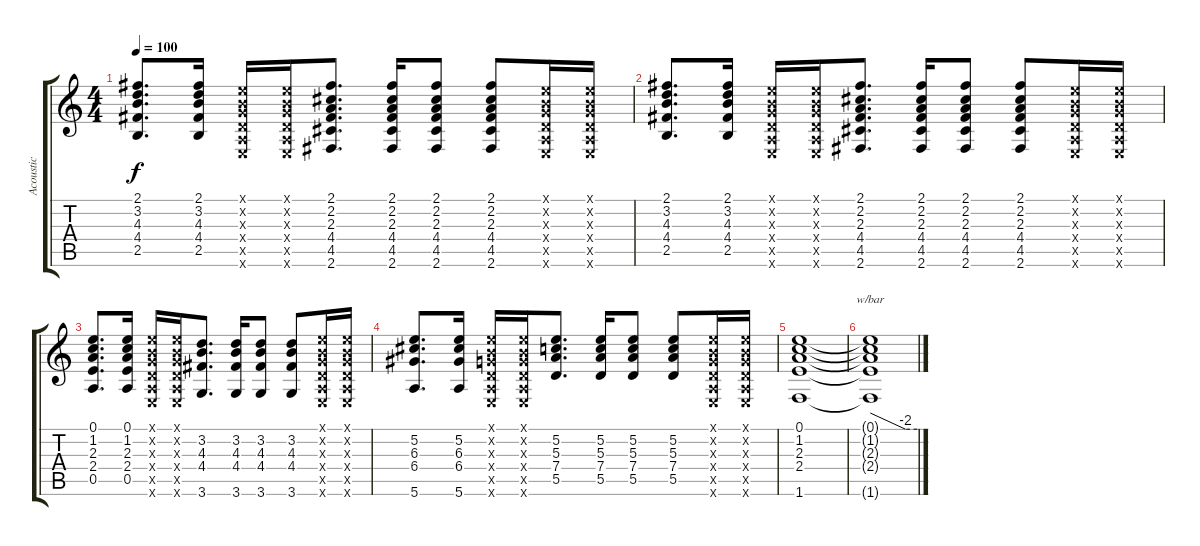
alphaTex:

\track ("Acoustic" "Acoustic") {instrument acousticguitarsteel}
\staff {score tabs}
\tuning (E4 B3 G3 D3 A2 E2) {hide}
\ts (4 4)
\tempo 100
\clef g2
\ks c
(2.1 3.2 4.3 4.4 2.5).8{d dy f} (2.1 3.2 4.3 4.4 2.5).16 (0.1{x} 0.2{x} 0.3{x} 0.4{x} 0.5{x} 0.6{x}).16 (0.1{x} 0.2{x} 0.3{x} 0.4{x} 0.5{x} 0.6{x}).16 (2.1 2.2 2.3 4.4 4.5 2.6).8{d} (2.1 2.2 2.3 4.4 4.5 2.6).16 (2.1 2.2 2.3 4.4 4.5 2.6).8 (2.1 2.2 2.3 4.4 4.5 2.6).8 (0.1{x} 0.2{x} 0.3{x} 0.4{x} 0.5{x} 0.6{x}).16 (0.1{x} 0.2{x} 0.3{x} 0.4{x} 0.5{x} 0.6{x}).16 |
(2.1 3.2 4.3 4.4 2.5).8{d} (2.1 3.2 4.3 4.4 2.5).16 (0.1{x} 0.2{x} 0.3{x} 0.4{x} 0.5{x} 0.6{x}).16 (0.1{x} 0.2{x} 0.3{x} 0.4{x} 0.5{x} 0.6{x}).16 (2.1 2.2 2.3 4.4 4.5 2.6).8{d} (2.1 2.2 2.3 4.4 4.5 2.6).16 (2.1 2.2 2.3 4.4 4.5 2.6).8 (2.1 2.2 2.3 4.4 4.5 2.6).8 (0.1{x} 0.2{x} 0.3{x} 0.4{x} 0.5{x} 0.6{x}).16 (0.1{x} 0.2{x} 0.3{x} 0.4{x} 0.5{x} 0.6{x}).16 |
(0.1 1.2 2.3 2.4 0.5).8{d} (0.1 1.2 2.3 2.4 0.5).16 (0.1{x} 0.2{x} 0.3{x} 0.4{x} 0.5{x} 0.6{x}).16 (0.1{x} 0.2{x} 0.3{x} 0.4{x} 0.5{x} 0.6{x}).16 (3.2 4.3 4.4 3.6).8{d} (3.2 4.3 4.4 3.6).16 (3.2 4.3 4.4 3.6).8 (3.2 4.3 4.4 3.6).8 (0.1{x} 0.2{x} 0.3{x} 0.4{x} 0.5{x} 0.6{x}).16 (0.1{x} 0.2{x} 0.3{x} 0.4{x} 0.5{x} 0.6{x}).16 |
(5.2 6.3 6.4 5.6).8{d} (5.2 6.3 6.4 5.6).16 (0.1{x} 0.2{x} 0.3{x} 0.4{x} 0.5{x} 0.6{x}).16 (0.1{x} 0.2{x} 0.3{x} 0.4{x} 0.5{x} 0.6{x}).16 (5.2 5.3 7.4 5.5).8{d} (5.2 5.3 7.4 5.5).16 (5.2 5.3 7.4 5.5).8 (5.2 5.3 7.4 5.5).8 (0.1{x} 0.2{x} 0.3{x} 0.4{x} 0.5{x} 0.6{x}).16 (0.1{x} 0.2{x} 0.3{x} 0.4{x} 0.5{x} 0.6{x}).16 |
(0.1 1.2 2.3 2.4 1.6).1 |
(0.1{t} 1.2{t} 2.3{t} 2.4{t} 1.6{t}).1{tbe (custom default 0 0 45 -8 60 -8)}
